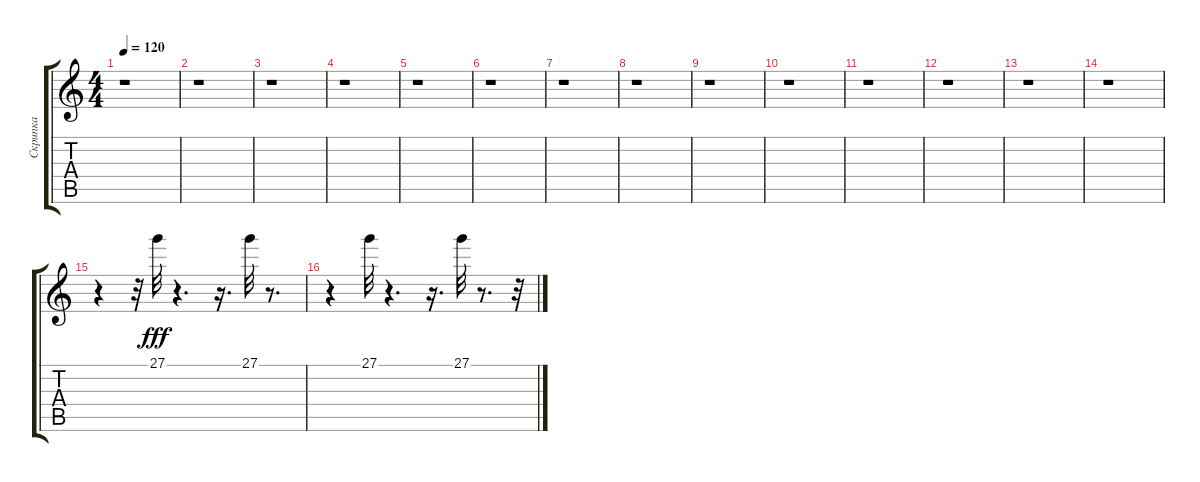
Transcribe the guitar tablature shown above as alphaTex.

\track ("Скрипка" "Скрипка") {instrument fiddle}
\staff {score tabs}
\tuning (E4 B3 G3 D3 A2 E2) {hide}
\ts (4 4)
\tempo 120
\clef g2
\ks c
r.1{dy f} |
r.1 |
r.1 |
r.1 |
r.1 |
r.1 |
r.1 |
r.1 |
r.1 |
r.1 |
r.1 |
r.1 |
r.1 |
r.1 |
r.4 r.32 27.1.32{dy fff} r.4{d} r.16{d} 27.1.32 r.8{d} |
r.4 27.1.32 r.4{d} r.16{d} 27.1.32 r.8{d} r.32
